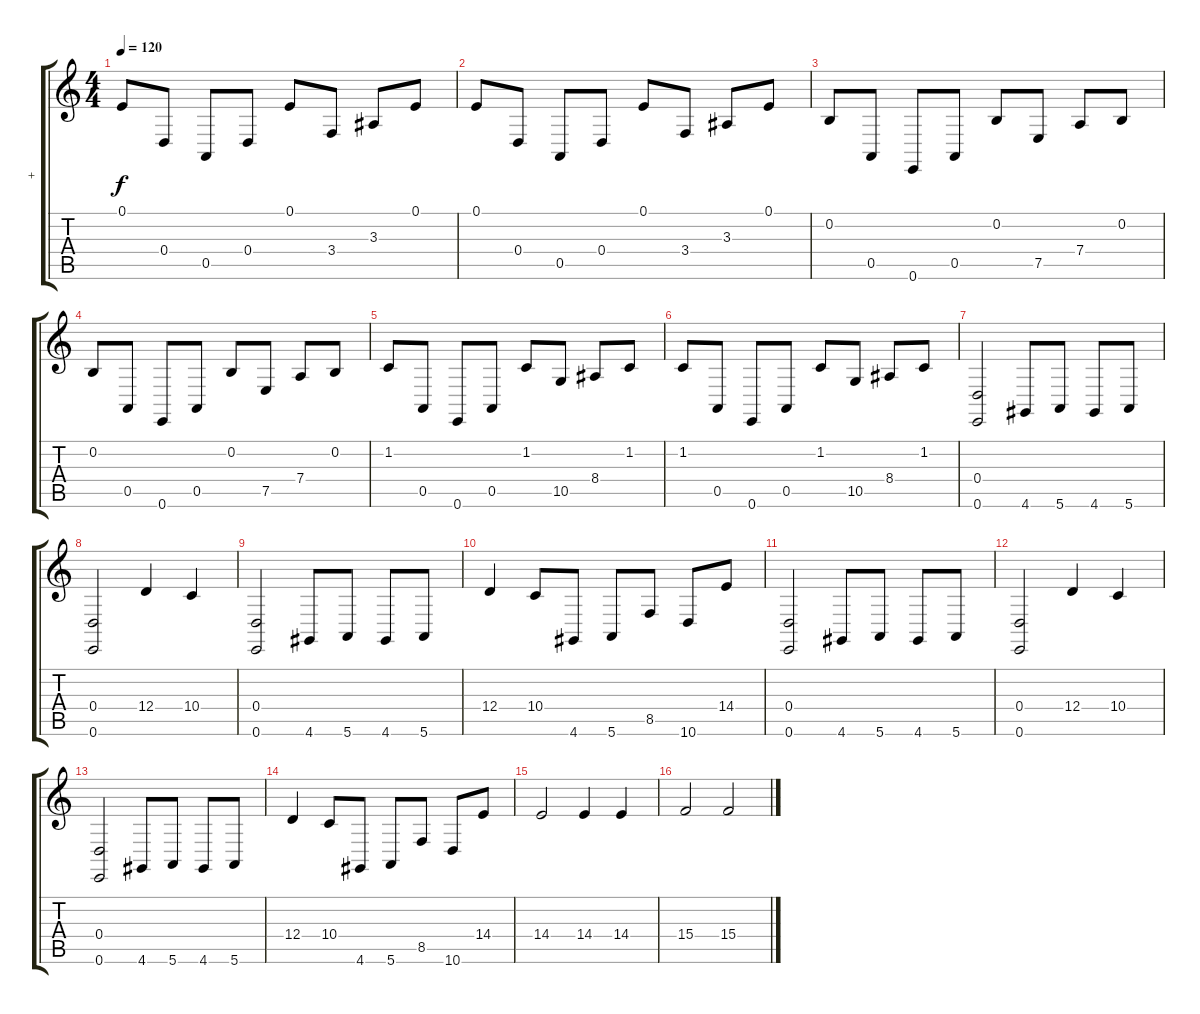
\track ("+" "+") {instrument orchestralharp}
\staff {score tabs}
\tuning (E4 B3 G3 D3 A2 E2) {hide}
\ts (4 4)
\tempo 120
\clef g2
\ks c
0.1.8{dy f} 0.4.8 0.5.8 0.4.8 0.1.8 3.4.8 3.3.8 0.1.8 |
0.1.8 0.4.8 0.5.8 0.4.8 0.1.8 3.4.8 3.3.8 0.1.8 |
0.2.8 0.5.8 0.6.8 0.5.8 0.2.8 7.5.8 7.4.8 0.2.8 |
0.2.8 0.5.8 0.6.8 0.5.8 0.2.8 7.5.8 7.4.8 0.2.8 |
1.2.8 0.5.8 0.6.8 0.5.8 1.2.8 10.5.8 8.4.8 1.2.8 |
1.2.8 0.5.8 0.6.8 0.5.8 1.2.8 10.5.8 8.4.8 1.2.8 |
(0.4 0.6).2 4.6.8 5.6.8 4.6.8 5.6.8 |
(0.4 0.6).2 12.4.4 10.4.4 |
(0.4 0.6).2 4.6.8 5.6.8 4.6.8 5.6.8 |
12.4.4 10.4.8 4.6.8 5.6.8 8.5.8 10.6.8 14.4.8 |
(0.4 0.6).2 4.6.8 5.6.8 4.6.8 5.6.8 |
(0.4 0.6).2 12.4.4 10.4.4 |
(0.4 0.6).2 4.6.8 5.6.8 4.6.8 5.6.8 |
12.4.4 10.4.8 4.6.8 5.6.8 8.5.8 10.6.8 14.4.8 |
14.4.2 14.4.4 14.4.4 |
15.4.2 15.4.2
